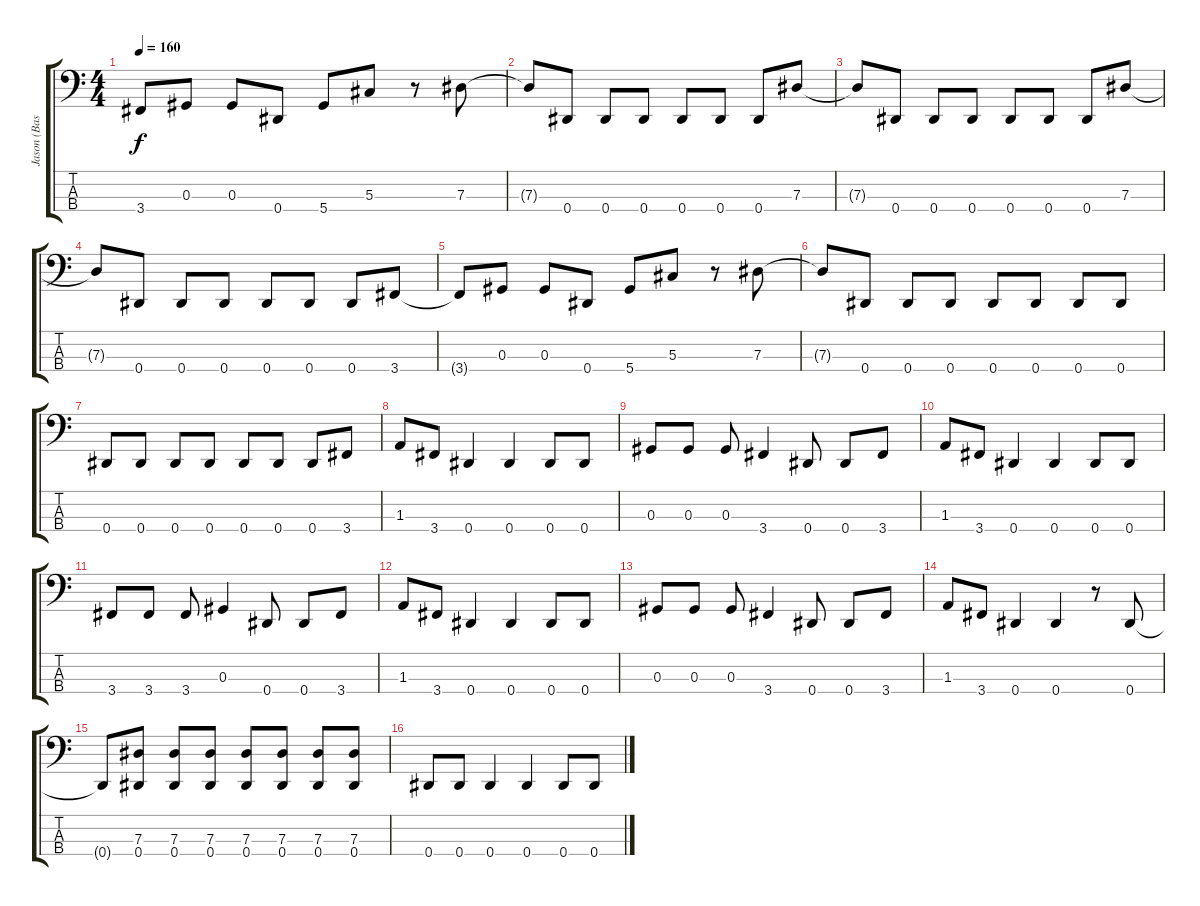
\track ("Jason (Bass)" "Jason (Bas") {instrument slapbass1}
\staff {score tabs}
\tuning (Gb2 Db2 Ab1 Eb1) {hide}
\ts (4 4)
\tempo 160
\clef f4
\ks c
3.4{t}.8{dy f} 0.3.8 0.3.8 0.4.8 5.4.8 5.3.8 r.8 7.3.8 |
7.3{t}.8 0.4.8 0.4.8 0.4.8 0.4.8 0.4.8 0.4.8 7.3.8 |
7.3{t}.8 0.4.8 0.4.8 0.4.8 0.4.8 0.4.8 0.4.8 7.3.8 |
7.3{t}.8 0.4.8 0.4.8 0.4.8 0.4.8 0.4.8 0.4.8 3.4.8 |
3.4{t}.8 0.3.8 0.3.8 0.4.8 5.4.8 5.3.8 r.8 7.3.8 |
7.3{t}.8 0.4.8 0.4.8 0.4.8 0.4.8 0.4.8 0.4.8 0.4.8 |
0.4.8 0.4.8 0.4.8 0.4.8 0.4.8 0.4.8 0.4.8 3.4.8 |
1.3.8 3.4.8 0.4.4 0.4.4 0.4.8 0.4.8 |
0.3.8 0.3.8 0.3.8 3.4.4 0.4.8 0.4.8 3.4.8 |
1.3.8 3.4.8 0.4.4 0.4.4 0.4.8 0.4.8 |
3.4.8 3.4.8 3.4.8 0.3.4 0.4.8 0.4.8 3.4.8 |
1.3.8 3.4.8 0.4.4 0.4.4 0.4.8 0.4.8 |
0.3.8 0.3.8 0.3.8 3.4.4 0.4.8 0.4.8 3.4.8 |
1.3.8 3.4.8 0.4.4 0.4.4 r.8 0.4.8 |
0.4{t}.8 (7.3 0.4).8 (7.3 0.4).8 (7.3 0.4).8 (7.3 0.4).8 (7.3 0.4).8 (7.3 0.4).8 (7.3 0.4).8 |
0.4.8 0.4.8 0.4.4 0.4.4 0.4.8 0.4.8
